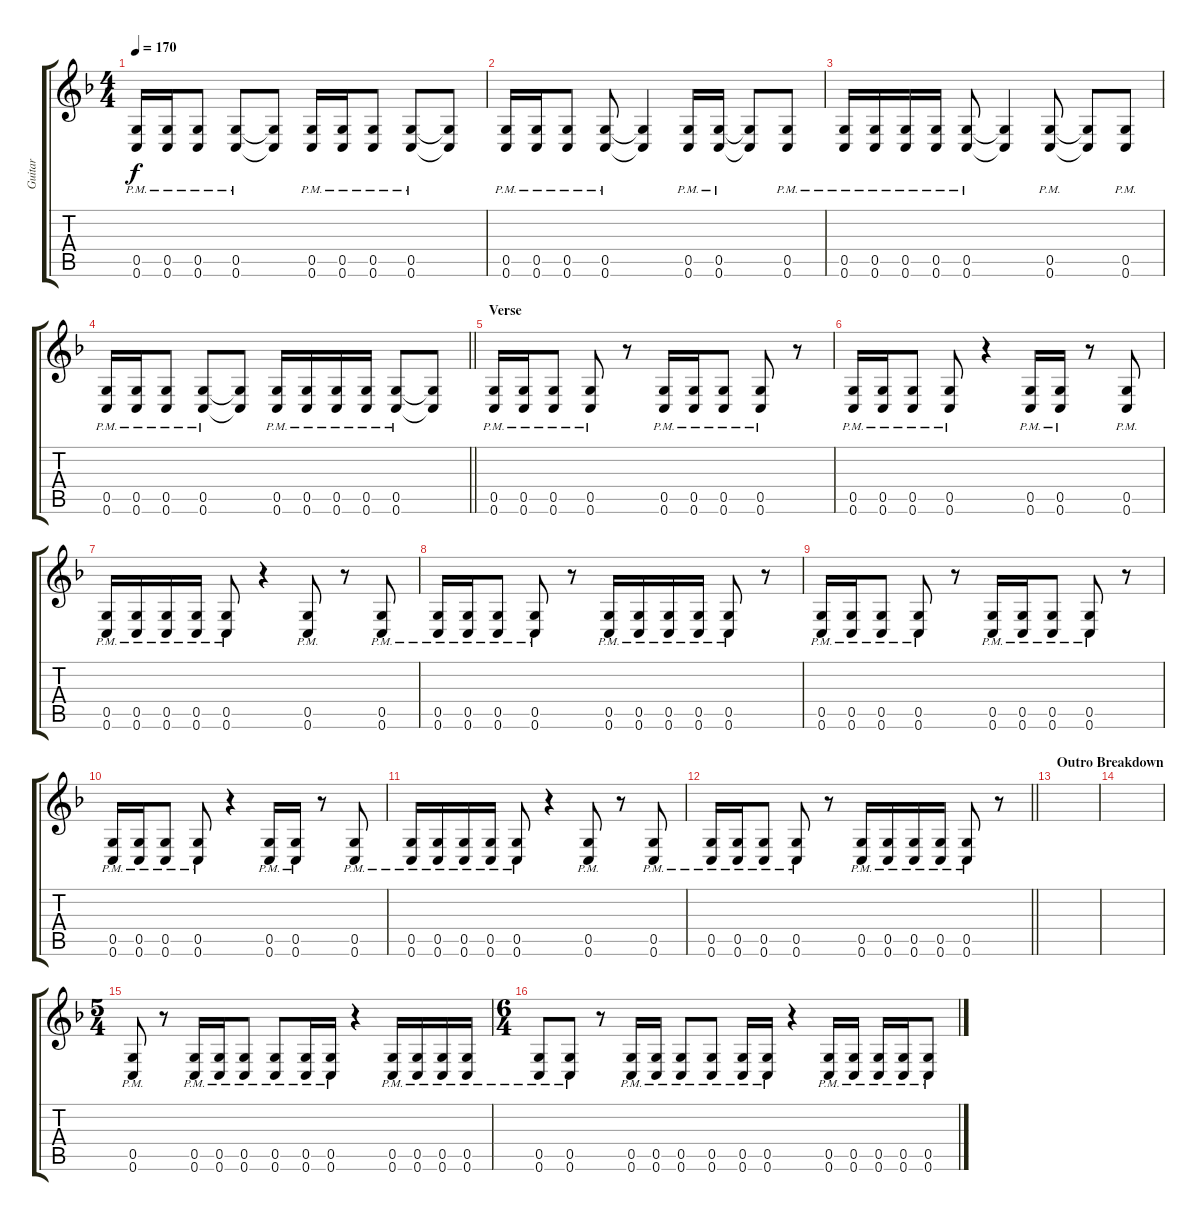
\track ("Guitar" "Guitar") {instrument distortionguitar}
\staff {score tabs}
\tuning (D4 A3 F3 C3 G2 C2) {hide}
\ts (4 4)
\tempo 170
\clef g2
\ks dminor
(0.5{pm} 0.6{pm}).16{dy f} (0.5{pm} 0.6{pm}).16 (0.5{pm} 0.6{pm}).8 (0.5{pm} 0.6{pm}).8 (0.5{t} 0.6{t}).8 (0.5{pm} 0.6{pm}).16 (0.5{pm} 0.6{pm}).16 (0.5{pm} 0.6{pm}).8 (0.5{pm} 0.6{pm}).8 (0.5{t} 0.6{t}).8 |
(0.5{pm} 0.6{pm}).16 (0.5{pm} 0.6{pm}).16 (0.5{pm} 0.6{pm}).8 (0.5{pm} 0.6{pm}).8 (0.5{t} 0.6{t}).4 (0.5{pm} 0.6{pm}).16 (0.5{pm} 0.6{pm}).16 (0.5{t} 0.6{t}).8 (0.5{pm} 0.6{pm}).8 |
(0.5{pm} 0.6{pm}).16 (0.5{pm} 0.6{pm}).16 (0.5{pm} 0.6{pm}).16 (0.5{pm} 0.6{pm}).16 (0.5{pm} 0.6{pm}).8 (0.5{t} 0.6{t}).4 (0.5{pm} 0.6{pm}).8 (0.5{t} 0.6{t}).8 (0.5{pm} 0.6{pm}).8 |
\barLineRight lightlight
(0.5{pm} 0.6{pm}).16 (0.5{pm} 0.6{pm}).16 (0.5{pm} 0.6{pm}).8 (0.5{pm} 0.6{pm}).8 (0.5{t} 0.6{t}).8 (0.5{pm} 0.6{pm}).16 (0.5{pm} 0.6{pm}).16 (0.5{pm} 0.6{pm}).16 (0.5{pm} 0.6{pm}).16 (0.5{pm} 0.6{pm}).8 (0.5{t} 0.6{t}).8 |
\section ("" "Verse")
(0.5{pm} 0.6{pm}).16 (0.5{pm} 0.6{pm}).16 (0.5{pm} 0.6{pm}).8 (0.5{pm} 0.6{pm}).8 r.8 (0.5{pm} 0.6{pm}).16 (0.5{pm} 0.6{pm}).16 (0.5{pm} 0.6{pm}).8 (0.5{pm} 0.6{pm}).8 r.8 |
(0.5{pm} 0.6{pm}).16 (0.5{pm} 0.6{pm}).16 (0.5{pm} 0.6{pm}).8 (0.5{pm} 0.6{pm}).8 r.4 (0.5{pm} 0.6{pm}).16 (0.5{pm} 0.6{pm}).16 r.8 (0.5{pm} 0.6{pm}).8 |
(0.5{pm} 0.6{pm}).16 (0.5{pm} 0.6{pm}).16 (0.5{pm} 0.6{pm}).16 (0.5{pm} 0.6{pm}).16 (0.5{pm} 0.6{pm}).8 r.4 (0.5{pm} 0.6{pm}).8 r.8 (0.5{pm} 0.6{pm}).8 |
(0.5{pm} 0.6{pm}).16 (0.5{pm} 0.6{pm}).16 (0.5{pm} 0.6{pm}).8 (0.5{pm} 0.6{pm}).8 r.8 (0.5{pm} 0.6{pm}).16 (0.5{pm} 0.6{pm}).16 (0.5{pm} 0.6{pm}).16 (0.5{pm} 0.6{pm}).16 (0.5{pm} 0.6{pm}).8 r.8 |
(0.5{pm} 0.6{pm}).16 (0.5{pm} 0.6{pm}).16 (0.5{pm} 0.6{pm}).8 (0.5{pm} 0.6{pm}).8 r.8 (0.5{pm} 0.6{pm}).16 (0.5{pm} 0.6{pm}).16 (0.5{pm} 0.6{pm}).8 (0.5{pm} 0.6{pm}).8 r.8 |
(0.5{pm} 0.6{pm}).16 (0.5{pm} 0.6{pm}).16 (0.5{pm} 0.6{pm}).8 (0.5{pm} 0.6{pm}).8 r.4 (0.5{pm} 0.6{pm}).16 (0.5{pm} 0.6{pm}).16 r.8 (0.5{pm} 0.6{pm}).8 |
(0.5{pm} 0.6{pm}).16 (0.5{pm} 0.6{pm}).16 (0.5{pm} 0.6{pm}).16 (0.5{pm} 0.6{pm}).16 (0.5{pm} 0.6{pm}).8 r.4 (0.5{pm} 0.6{pm}).8 r.8 (0.5{pm} 0.6{pm}).8 |
\barLineRight lightlight
(0.5{pm} 0.6{pm}).16 (0.5{pm} 0.6{pm}).16 (0.5{pm} 0.6{pm}).8 (0.5{pm} 0.6{pm}).8 r.8 (0.5{pm} 0.6{pm}).16 (0.5{pm} 0.6{pm}).16 (0.5{pm} 0.6{pm}).16 (0.5{pm} 0.6{pm}).16 (0.5{pm} 0.6{pm}).8 r.8 |
\section ("" "Outro Breakdown")
|
|
\ts (5 4)
(0.5{pm} 0.6{pm}).8{volume 13} r.8 (0.5{pm} 0.6{pm}).16 (0.5{pm} 0.6{pm}).16 (0.5{pm} 0.6{pm}).8 (0.5{pm} 0.6{pm}).8 (0.5{pm} 0.6{pm}).16 (0.5{pm} 0.6{pm}).16 r.4 (0.5{pm} 0.6{pm}).16 (0.5{pm} 0.6{pm}).16 (0.5{pm} 0.6{pm}).16 (0.5{pm} 0.6{pm}).16 |
\ts (6 4)
(0.5{pm} 0.6{pm}).8 (0.5{pm} 0.6{pm}).8 r.8 (0.5{pm} 0.6{pm}).16 (0.5{pm} 0.6{pm}).16 (0.5{pm} 0.6{pm}).8 (0.5{pm} 0.6{pm}).8 (0.5{pm} 0.6{pm}).16 (0.5{pm} 0.6{pm}).16 r.4 (0.5{pm} 0.6{pm}).16 (0.5{pm} 0.6{pm}).16 (0.5{pm} 0.6{pm}).16 (0.5{pm} 0.6{pm}).16 (0.5{pm} 0.6{pm}).8
